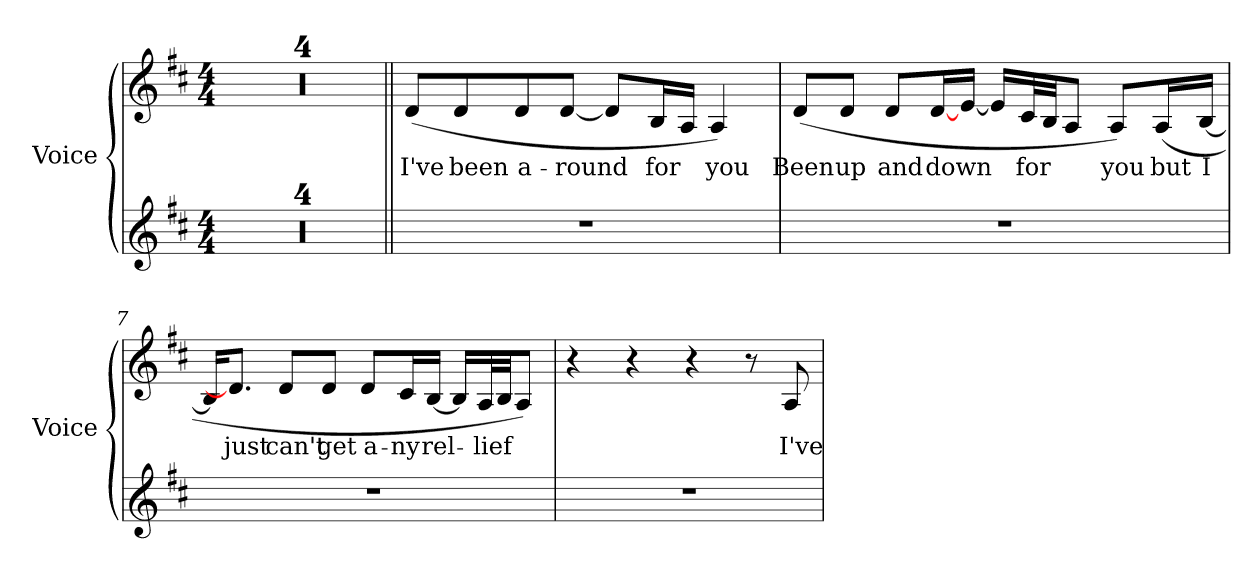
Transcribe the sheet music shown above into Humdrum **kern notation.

**kern	**kern	**text
*part2	*part1	*part1
*staff2	*staff1	*staff1
*I"Voice	*I"Voice	*
*I'Voice	*I'Voice	*
!!LO:PB:g=z
*clefG2	*clefG2	*
*k[f#c#]	*k[f#c#]	*
*D:	*D:	*
*M4/4	*M4/4	*
=1	=1	=1
1r	1r	.
=2	=2	=2
1r	1r	.
=3	=3	=3
1r	1r	.
=4	=4	=4
1r	1r	.
=5||	=5||	=5||
!	!	!LO:LY:b:color=#000000
1r	(8di/L	I've
!	!	!LO:LY:b:color=#000000
.	8di/	been
!	!	!LO:LY:b:color=#000000
.	8di/	a-
!	!	!LO:LY:b:color=#000000
.	[8di/J	-round
.	8di/L]	.
!	!	!LO:LY:b:color=#000000
.	16Bi/L	for
.	16Ai/JJ	.
!	!	!LO:LY:b:color=#000000
.	4Ai/)	you
!!LO:LB:g=z
=6	=6	=6
!	!	!LO:LY:b:color=#000000
1r	(8di/L	Been
!	!	!LO:LY:b:color=#000000
.	8di/J	up
!	!	!LO:LY:b:color=#000000
.	8di/L	and
!	!	!LO:LY:b:color=#000000
.	[16di/L	down
.	[16ei/JJ	.
.	16ei/LL]	.
!	!	!LO:LY:b:color=#000000
.	32c#i/L	for
.	32Bi/JJ	.
.	8Ai/J	.
!	!	!LO:LY:b:color=#000000
.	8Ai/L)	you
!	!	!LO:LY:b:color=#000000
.	(16Ai/L	but
!	!	!LO:LY:b:color=#000000
.	[16Bi/JJ	I
=7	=7	=7
1r	16Bi/KL]	.
!	!	!LO:LY:b:color=#000000
.	8.di/J]	just
!	!	!LO:LY:b:color=#000000
.	8di/L	can't
!	!	!LO:LY:b:color=#000000
.	8di/J	get
!	!	!LO:LY:b:color=#000000
.	8di/L	a-
!	!	!LO:LY:b:color=#000000
.	16c#i/L	-ny
!	!	!LO:LY:b:color=#000000
.	[16Bi/JJ	rel-
.	16Bi/LL]	.
!	!	!LO:LY:b:color=#000000
.	32Ai/L	-lief
.	32Bi/JJ	.
.	8Ai/J)	.
=8	=8	=8
1r	4r	.
.	4r	.
.	4r	.
.	8r	.
!	!	!LO:LY:b:color=#000000
.	8Ai/	I've
=	=	=
*-	*-	*-
